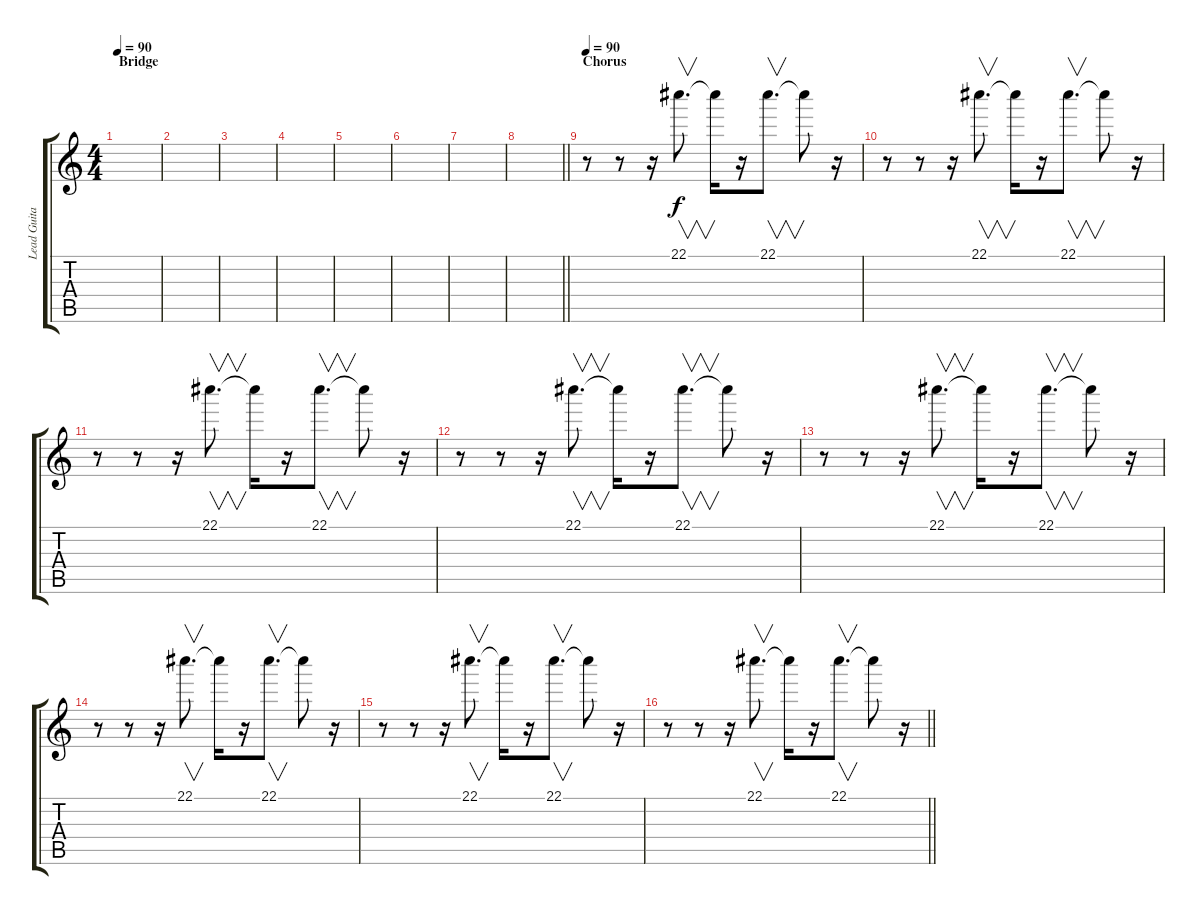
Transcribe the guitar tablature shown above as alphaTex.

\track ("Lead Guitar" "Lead Guita") {instrument distortionguitar}
\staff {score tabs}
\tuning (Eb4 Bb3 Gb3 Db3 Ab2 Db2) {hide}
\ts (4 4)
\section ("" "Bridge")
\tempo 90
\clef g2
\ks c
|
|
|
|
|
|
|
\barLineRight lightlight
|
\section ("" "Chorus")
\tempo 90
r.8{volume 7 balance 16 instrument distortionguitar} r.8 r.16 22.1.8{v d} 22.1{t}.16 r.16 22.1.8{v d} 22.1{t}.8 r.16 |
r.8 r.8 r.16 22.1.8{v d} 22.1{t}.16 r.16 22.1.8{v d} 22.1{t}.8 r.16 |
r.8 r.8 r.16 22.1.8{v d} 22.1{t}.16 r.16 22.1.8{v d} 22.1{t}.8 r.16 |
r.8 r.8 r.16 22.1.8{v d} 22.1{t}.16 r.16 22.1.8{v d} 22.1{t}.8 r.16 |
r.8 r.8 r.16 22.1.8{v d} 22.1{t}.16 r.16 22.1.8{v d} 22.1{t}.8 r.16 |
r.8 r.8 r.16 22.1.8{v d} 22.1{t}.16 r.16 22.1.8{v d} 22.1{t}.8 r.16 |
r.8 r.8 r.16 22.1.8{v d} 22.1{t}.16 r.16 22.1.8{v d} 22.1{t}.8 r.16 |
\barLineRight lightlight
r.8 r.8 r.16 22.1.8{v d} 22.1{t}.16 r.16 22.1.8{v d} 22.1{t}.8 r.16
